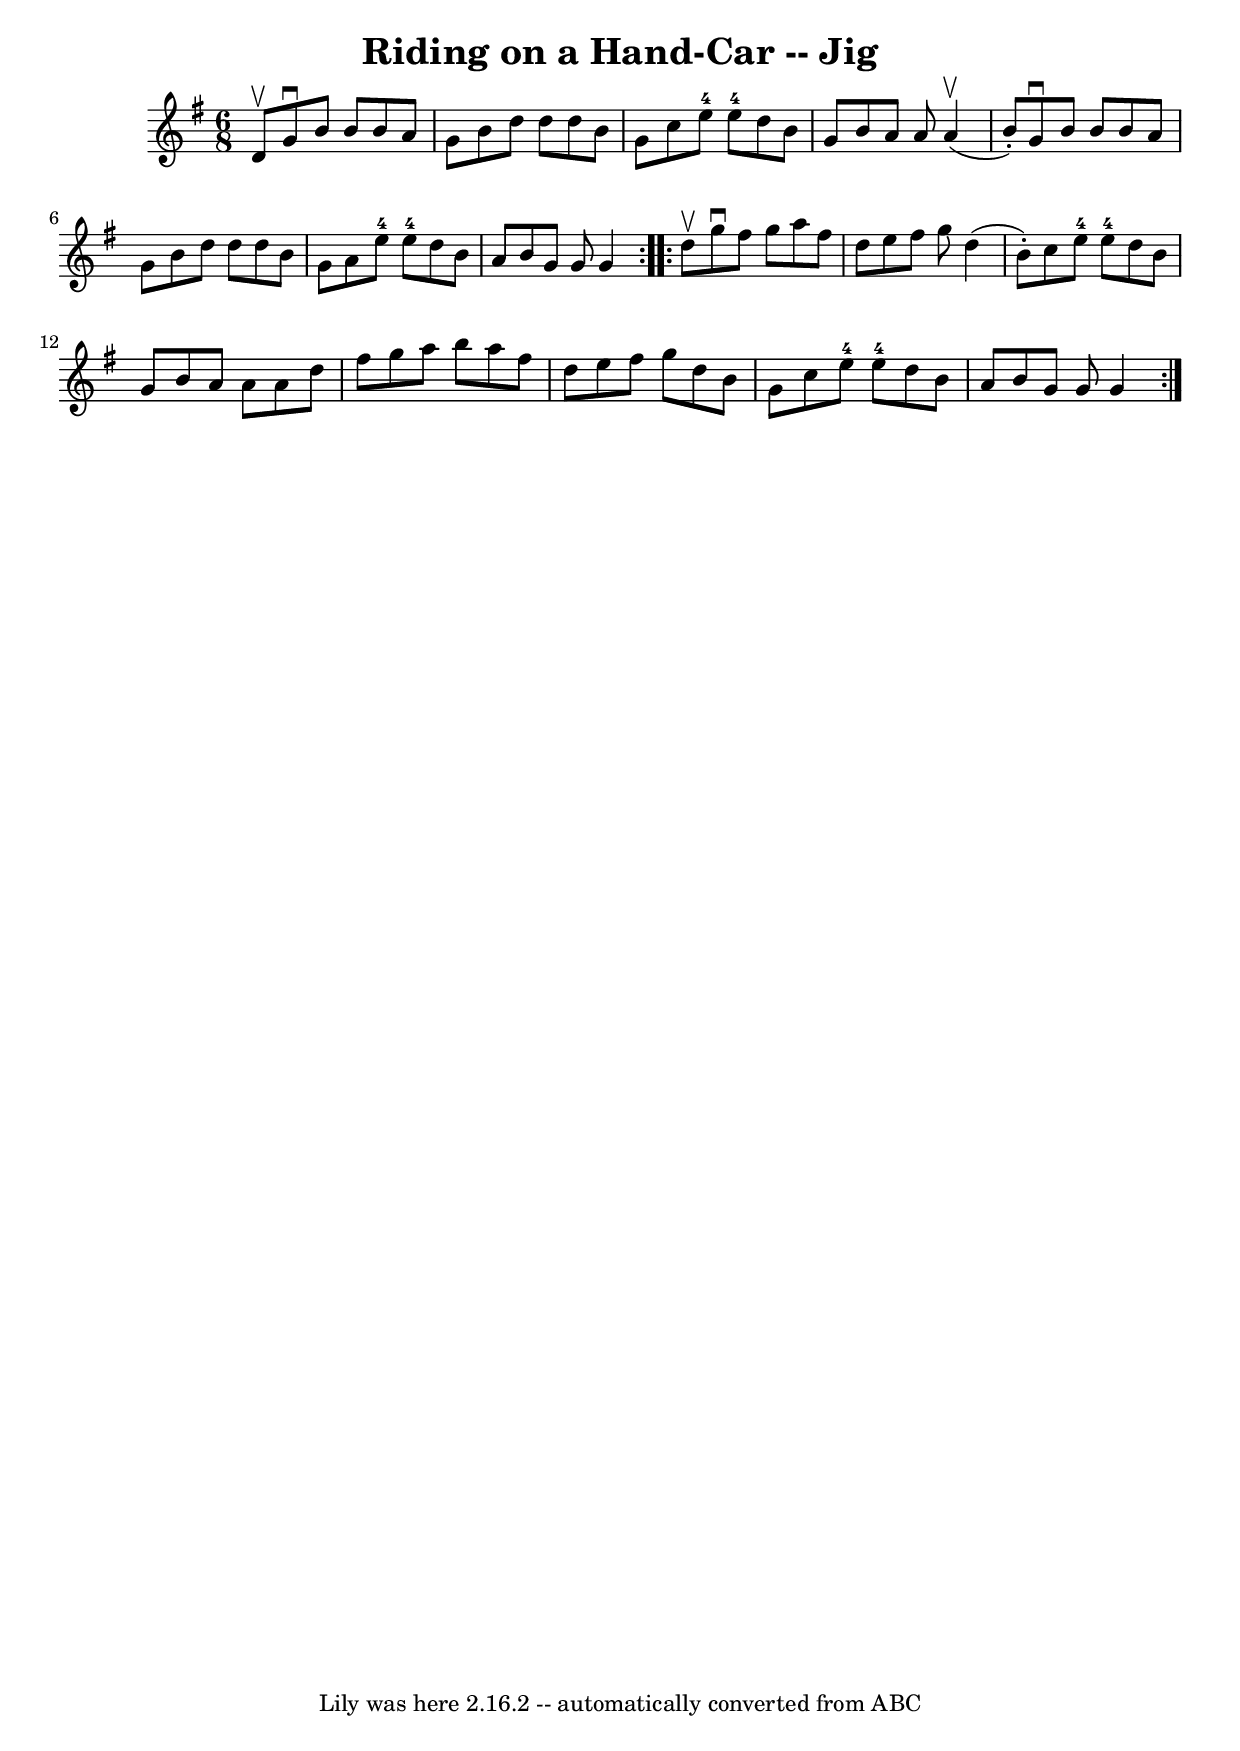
\version "2.7.40"
\include "Mammoth.ily"
\header {
	%% book = "Ryan's Mammoth Collection"
	crossRefNumber = "1"
	footnotes = ""
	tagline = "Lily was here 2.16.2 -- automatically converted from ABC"
	title = "Riding on a Hand-Car -- Jig"
}
voicedefault =  {


\repeat volta 2 {
\time 6/8 \key g \major d'8^\upbow |
 g'8^\downbow b'8 b'8    
b'8 a'8 g'8  |
 b'8 d''8 d''8 d''8 b'8 g'8  
|
 c''8 e''8-4 e''8-4 d''8 b'8 g'8  |
 b'8   
 a'8 a'8 a'4^\upbow(b'8 -.) |
 g'8^\downbow b'8 b'8 
 b'8 a'8 g'8  |
 b'8 d''8 d''8 d''8 b'8 g'8  
|
 a'8 e''8-4 e''8-4 d''8 b'8 a'8  |
 b'8    
g'8 g'8 g'4  } \repeat volta 2 { d''8^\upbow |
 g''8 
^\downbow fis''8 g''8 a''8 fis''8 d''8  |
 e''8 fis''8 
 g''8 d''4 (b'8 -.) |
 c''8 e''8-4 e''8-4 d''8   
 b'8 g'8  |
 b'8 a'8 a'8 a'8 d''8 fis''8  |
    
 g''8 a''8 b''8 a''8 fis''8 d''8  |
 e''8 fis''8    
g''8 d''8 b'8 g'8  |
 c''8 e''8-4 e''8-4 d''8    
b'8 a'8  |
 b'8 g'8 g'8 g'4  }   
}

\score{
    <<

	\context Staff="default"
	{
	    \voicedefault 
	}

    >>
	\layout {
	}
	\midi {}
}
